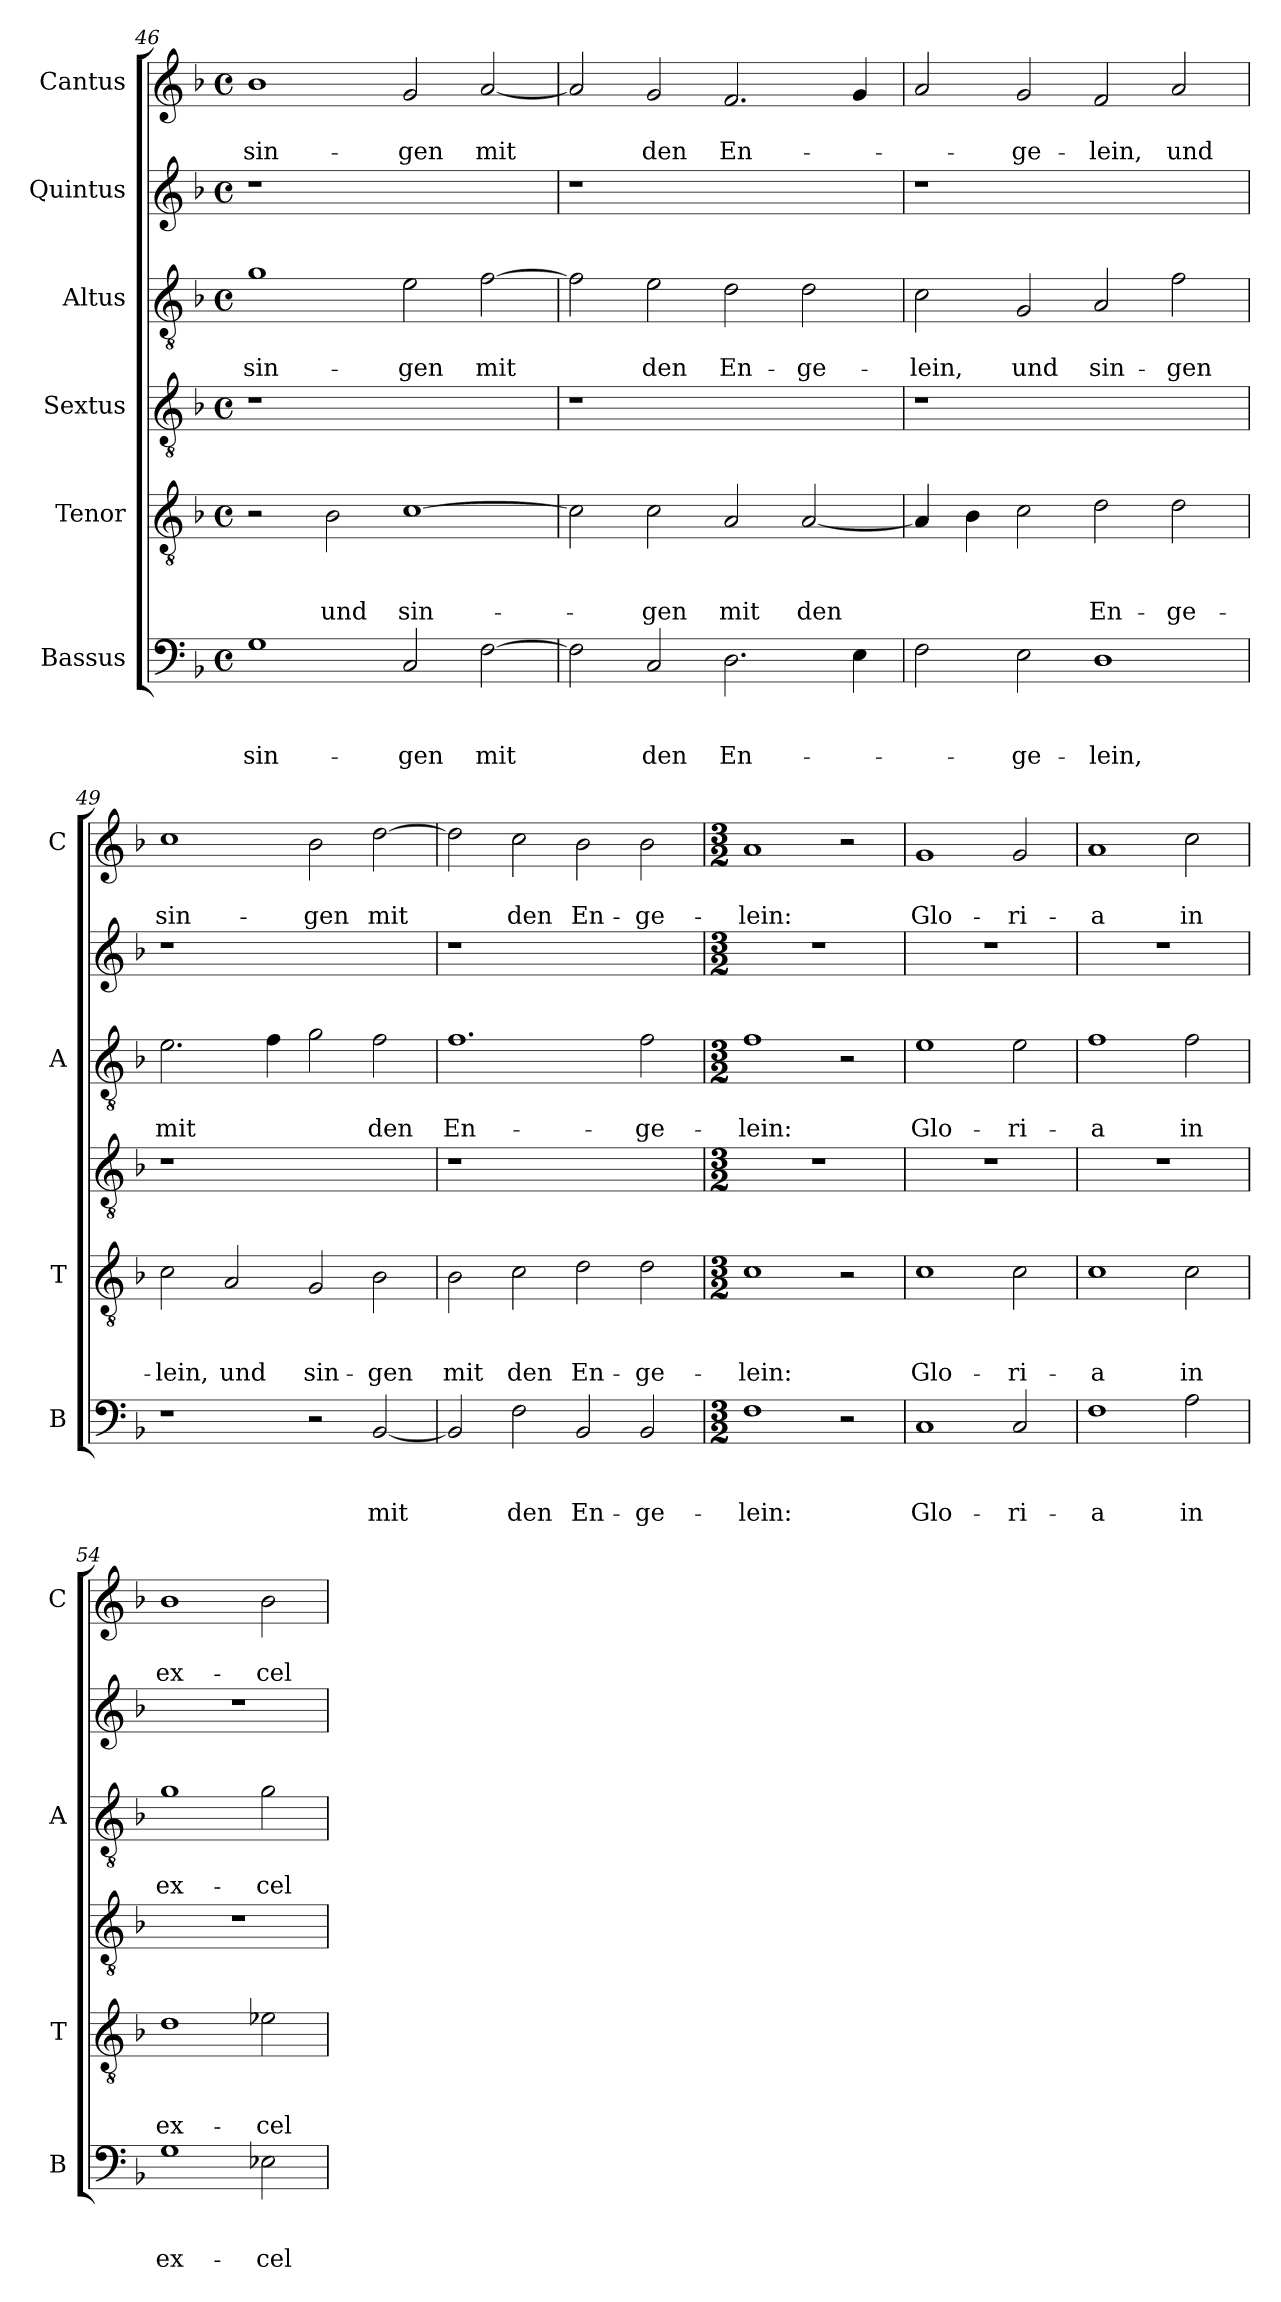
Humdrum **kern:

**kern	**text	**text	**text	**kern	**text	**text	**text	**kern	**kern	**text	**text	**kern	**kern	**text	**text
*part6	*part6	*part6	*part6	*part5	*part5	*part5	*part5	*part4	*part3	*part3	*part3	*part2	*part1	*part1	*part1
*staff6	*staff6	*staff6	*staff6	*staff5	*staff5	*staff5	*staff5	*staff4	*staff3	*staff3	*staff3	*staff2	*staff1	*staff1	*staff1
*I"Bassus	*	*	*	*I"Tenor	*	*	*	*I"Sextus	*I"Altus	*	*	*I"Quintus	*I"Cantus	*	*
*I'B	*	*	*	*I'T	*	*	*	*	*I'A	*	*	*	*I'C	*	*
*clefF4	*	*	*	*clefGv2	*	*	*	*clefGv2	*clefGv2	*	*	*clefG2	*clefG2	*	*
*k[b-]	*	*	*	*k[b-]	*	*	*	*k[b-]	*k[b-]	*	*	*k[b-]	*k[b-]	*	*
*F:	*	*	*	*F:	*	*	*	*F:	*F:	*	*	*F:	*F:	*	*
*M4/4	*	*	*	*M4/4	*	*	*	*M4/4	*M4/4	*	*	*M4/4	*M4/4	*	*
*met(c)	*	*	*	*met(c)	*	*	*	*met(c)	*met(c)	*	*	*met(c)	*met(c)	*	*
=46	=46	=46	=46	=46	=46	=46	=46	=46	=46	=46	=46	=46	=46	=46	=46
!	!	!	!LO:LY:b	!	!	!	!	!	!	!	!LO:LY:b	!	!	!	!LO:LY:b
1G	.	.	sin-	2r	.	.	.	1r	1g	.	sin-	1r	1b-	.	sin-
!	!	!	!	!	!	!	!LO:LY:b	!	!	!	!	!	!	!	!
.	.	.	.	2B-\	.	.	und	.	.	.	.	.	.	.	.
!	!	!	!LO:LY:b	!	!	!	!LO:LY:b	!	!	!	!LO:LY:b	!	!	!	!LO:LY:b
2C/	.	.	-gen	[1c	.	.	sin-	1ryy	2e\	.	-gen	1ryy	2g/	.	-gen
!	!	!	!LO:LY:b	!	!	!	!	!	!	!	!LO:LY:b	!	!	!	!LO:LY:b
[2F\	.	.	mit	.	.	.	.	.	[2f\	.	mit	.	[2a/	.	mit
=47	=47	=47	=47	=47	=47	=47	=47	=47	=47	=47	=47	=47	=47	=47	=47
2F\]	.	.	.	2c\]	.	.	.	1r	2f\]	.	.	1r	2a/]	.	.
!	!	!	!LO:LY:b	!	!	!	!LO:LY:b	!	!	!	!LO:LY:b	!	!	!	!LO:LY:b
2C/	.	.	den	2c\	.	.	-gen	.	2e\	.	den	.	2g/	.	den
!	!	!	!LO:LY:b	!	!	!	!LO:LY:b	!	!	!	!LO:LY:b	!	!	!	!LO:LY:b
2.D\	.	.	En-	2A/	.	.	mit	1ryy	2d\	.	En-	1ryy	2.f/	.	En-
!	!	!	!	!	!	!	!LO:LY:b	!	!	!	!LO:LY:b	!	!	!	!
.	.	.	.	[2A/	.	.	den	.	2d\	.	-ge-	.	.	.	.
4E\	.	.	.	.	.	.	.	.	.	.	.	.	4g/	.	.
!!LO:PB:g=z
=48	=48	=48	=48	=48	=48	=48	=48	=48	=48	=48	=48	=48	=48	=48	=48
!	!	!	!	!	!	!	!	!	!	!	!LO:LY:b	!	!	!	!
2F\	.	.	.	4A/]	.	.	.	1r	2c\	.	-lein,	1r	2a/	.	.
.	.	.	.	4B-\	.	.	.	.	.	.	.	.	.	.	.
!	!	!	!LO:LY:b	!	!	!	!	!	!	!	!LO:LY:b	!	!	!	!LO:LY:b
2E\	.	.	-ge-	2c\	.	.	.	.	2G/	.	und	.	2g/	.	-ge-
!	!	!	!LO:LY:b	!	!	!	!LO:LY:b	!	!	!	!LO:LY:b	!	!	!	!LO:LY:b
1D	.	.	-lein,	2d\	.	.	En-	1ryy	2A/	.	sin-	1ryy	2f/	.	-lein,
!	!	!	!	!	!	!	!LO:LY:b	!	!	!	!LO:LY:b	!	!	!	!LO:LY:b
.	.	.	.	2d\	.	.	-ge-	.	2f\	.	-gen	.	2a/	.	und
=49	=49	=49	=49	=49	=49	=49	=49	=49	=49	=49	=49	=49	=49	=49	=49
!	!	!	!	!	!	!	!LO:LY:b	!	!	!	!LO:LY:b	!	!	!	!LO:LY:b
1r	.	.	.	2c\	.	.	-lein,	1r	2.e\	.	mit	1r	1cc	.	sin-
!	!	!	!	!	!	!	!LO:LY:b	!	!	!	!	!	!	!	!
.	.	.	.	2A/	.	.	und	.	.	.	.	.	.	.	.
.	.	.	.	.	.	.	.	.	4f\	.	.	.	.	.	.
!	!	!	!	!	!	!	!LO:LY:b	!	!	!	!	!	!	!	!LO:LY:b
2r	.	.	.	2G/	.	.	sin-	1ryy	2g\	.	.	1ryy	2b-\	.	-gen
!	!	!	!LO:LY:b	!	!	!	!LO:LY:b	!	!	!	!LO:LY:b	!	!	!	!LO:LY:b
[2BB-/	.	.	mit	2B-\	.	.	-gen	.	2f\	.	den	.	[2dd\	.	mit
=50	=50	=50	=50	=50	=50	=50	=50	=50	=50	=50	=50	=50	=50	=50	=50
!	!	!	!	!	!	!	!LO:LY:b	!	!	!	!LO:LY:b	!	!	!	!
2BB-/]	.	.	.	2B-\	.	.	mit	1r	1.f	.	En-	1r	2dd\]	.	.
!	!	!	!LO:LY:b	!	!	!	!LO:LY:b	!	!	!	!	!	!	!	!LO:LY:b
2F\	.	.	den	2c\	.	.	den	.	.	.	.	.	2cc\	.	den
!	!	!	!LO:LY:b	!	!	!	!LO:LY:b	!	!	!	!	!	!	!	!LO:LY:b
2BB-/	.	.	En-	2d\	.	.	En-	1ryy	.	.	.	1ryy	2b-\	.	En-
!	!	!	!LO:LY:b	!	!	!	!LO:LY:b	!	!	!	!LO:LY:b	!	!	!	!LO:LY:b
2BB-/	.	.	-ge-	2d\	.	.	-ge-	.	2f\	.	-ge-	.	2b-\	.	-ge-
=51	=51	=51	=51	=51	=51	=51	=51	=51	=51	=51	=51	=51	=51	=51	=51
*M3/2	*	*	*	*M3/2	*	*	*	*M3/2	*M3/2	*	*	*M3/2	*M3/2	*	*
!	!	!	!LO:LY:b	!	!	!	!LO:LY:b	!	!	!	!LO:LY:b	!	!	!	!LO:LY:b
1F	.	.	-lein:	1c	.	.	-lein:	1.r	1f	.	-lein:	1.r	1a	.	-lein:
2r	.	.	.	2r	.	.	.	.	2r	.	.	.	2r	.	.
=52	=52	=52	=52	=52	=52	=52	=52	=52	=52	=52	=52	=52	=52	=52	=52
!	!	!	!LO:LY:b	!	!	!	!LO:LY:b	!	!	!	!LO:LY:b	!	!	!	!LO:LY:b
1C	.	.	Glo-	1c	.	.	Glo-	1.r	1e	.	Glo-	1.r	1g	.	Glo-
!	!	!	!LO:LY:b	!	!	!	!LO:LY:b	!	!	!	!LO:LY:b	!	!	!	!LO:LY:b
2C/	.	.	-ri-	2c\	.	.	-ri-	.	2e\	.	-ri-	.	2g/	.	-ri-
=53	=53	=53	=53	=53	=53	=53	=53	=53	=53	=53	=53	=53	=53	=53	=53
!	!	!	!LO:LY:b	!	!	!	!LO:LY:b	!	!	!	!LO:LY:b	!	!	!	!LO:LY:b
1F	.	.	-a	1c	.	.	-a	1.r	1f	.	-a	1.r	1a	.	-a
!	!	!	!LO:LY:b	!	!	!	!LO:LY:b	!	!	!	!LO:LY:b	!	!	!	!LO:LY:b
2A\	.	.	in	2c\	.	.	in	.	2f\	.	in	.	2cc\	.	in
=54	=54	=54	=54	=54	=54	=54	=54	=54	=54	=54	=54	=54	=54	=54	=54
!	!	!	!LO:LY:b	!	!	!	!LO:LY:b	!	!	!	!LO:LY:b	!	!	!	!LO:LY:b
1G	.	.	ex-	1d	.	.	ex-	1.r	1g	.	ex-	1.r	1b-	.	ex-
!	!	!	!LO:LY:b	!	!	!	!LO:LY:b	!	!	!	!LO:LY:b	!	!	!	!LO:LY:b
2E-X\	.	.	-cel-	2e-X\	.	.	-cel-	.	2g\	.	-cel-	.	2b-\	.	-cel-
=	=	=	=	=	=	=	=	=	=	=	=	=	=	=	=
*-	*-	*-	*-	*-	*-	*-	*-	*-	*-	*-	*-	*-	*-	*-	*-
